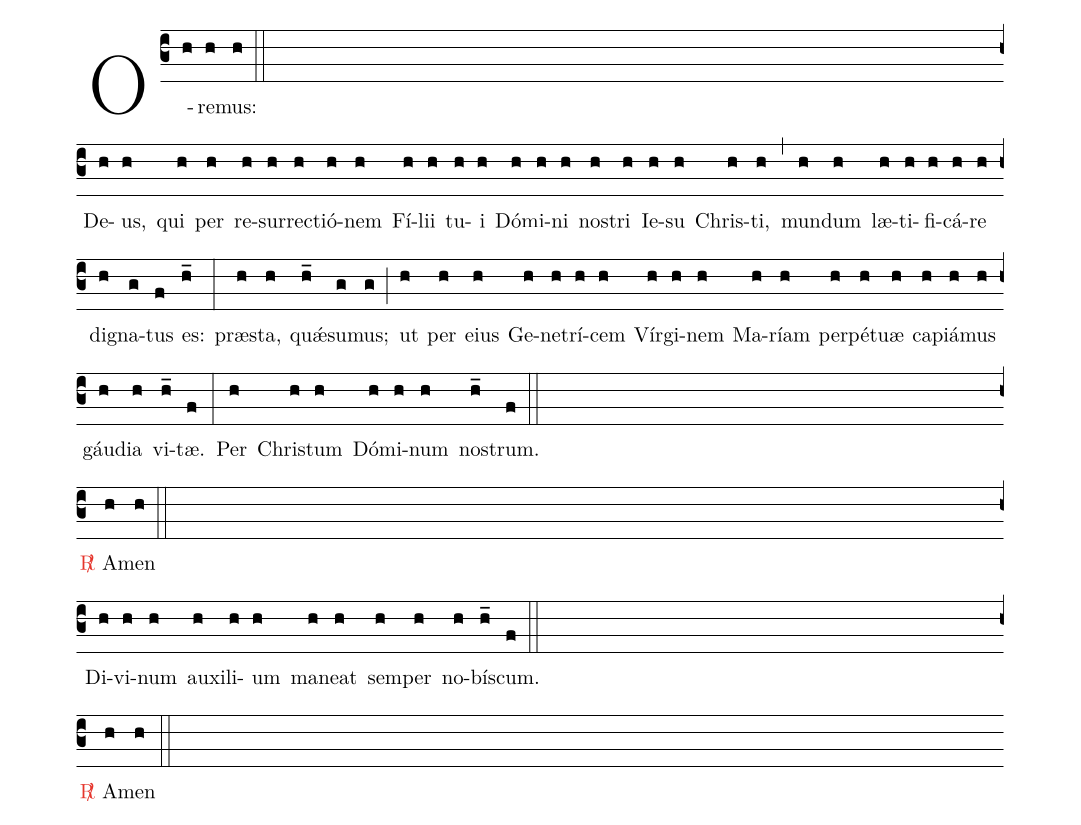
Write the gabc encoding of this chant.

%%
(c3)O(h)re(h)mus:(h) (::) (Z)
De(h)us,(h) qui(h) per(h) re(h)su(h)rrec(h)tió(h)nem(h) Fí(h)lii(h) tu(h)i(h) Dó(h)mi(h)ni(h) nos(h)tri(h) Ie(h)su(h) Chris(h)ti,(h) (,)
mun(h)dum(h) læ(h)ti(h)fi(h)cá(h)re(h) dig(h)na(g)tus(f) es:(h_) (:) præs(h)ta,(h) qu<v>\'\ae</v>(h_)su(g)mus;(g) (;)
ut(h) per(h) eius(h) Ge(h)ne(h)trí(h)cem(h) Vír(h)gi(h)nem(h) Ma(h)ríam(h) per(h)pé(h)tuæ(h) ca(h)piá(h)mus(h) gáu(h)dia(h) vi(h_)tæ.(f) (:)

Per(h) Chris(h)tum(h) Dó(h)mi(h)num(h) nos(h_)trum.(f) (::) (Z)
<c><sp>R/</sp></c> A(h)men(h) (::) (Z)


Di(h)vi(h)num(h) auxi(h)li(h)um(h) ma(h)neat(h) sem(h)per(h) no(h)bís(h_)cum.(f) (::) (Z)

<c><sp>R/</sp></c> A(h)men(h) (::) (Z)
